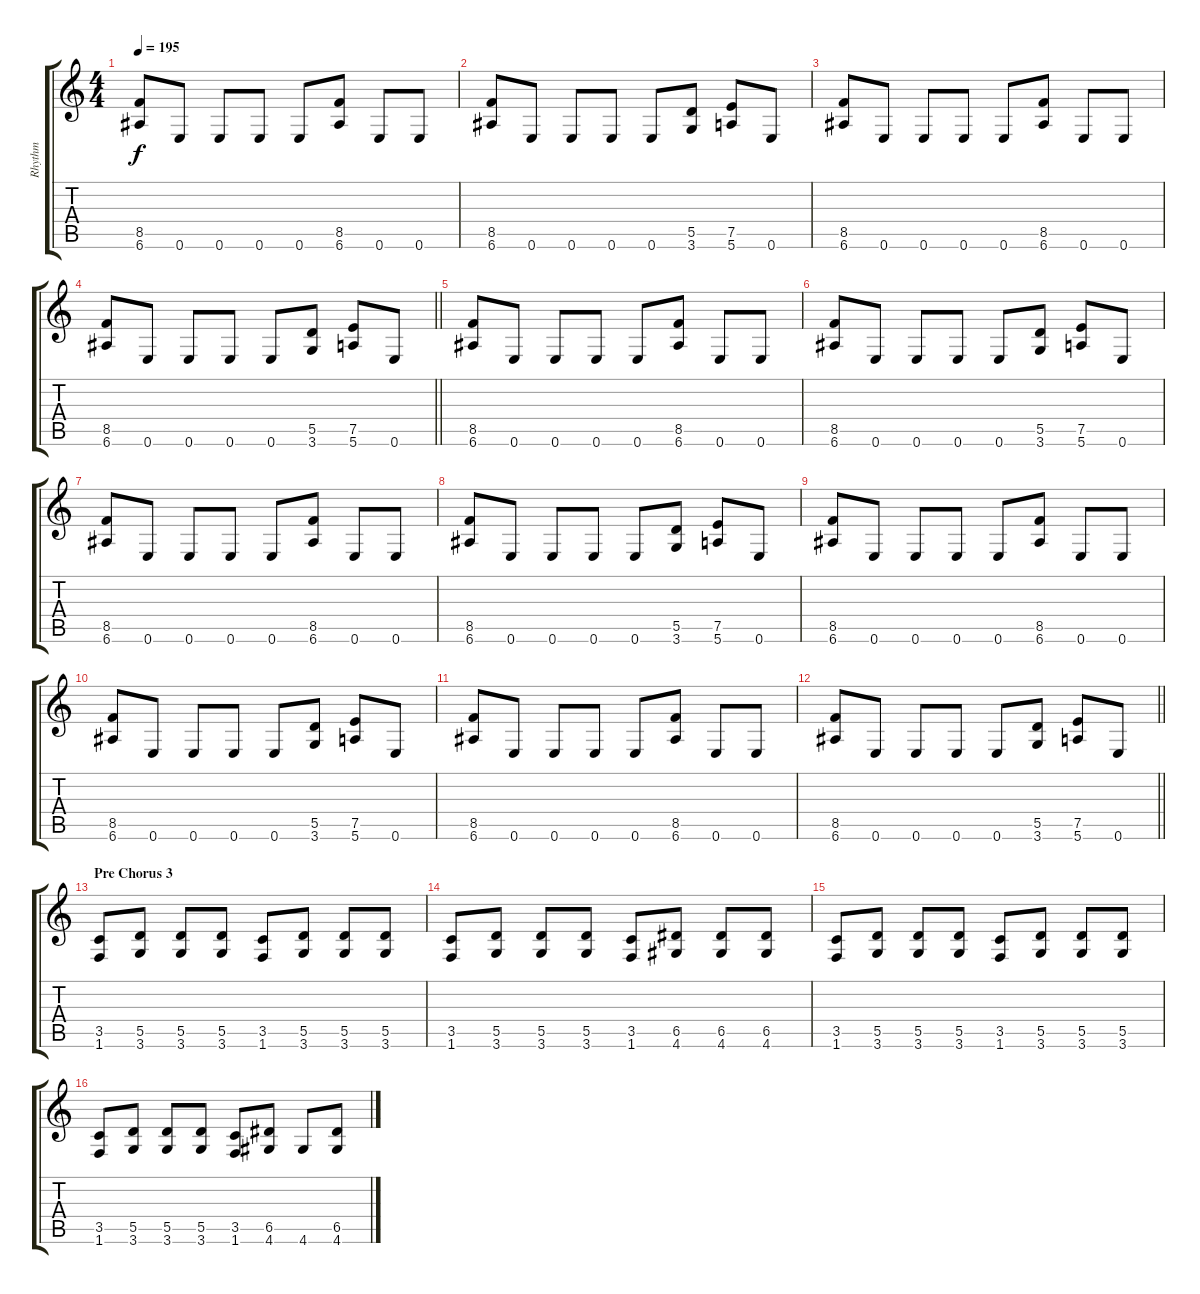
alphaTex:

\track ("Rhythm" "Rhythm") {instrument overdrivenguitar}
\staff {score tabs}
\tuning (E4 B3 G3 D3 A2 E2) {hide}
\ts (4 4)
\tempo 195
\clef g2
\ks c
(8.5 6.6).8{dy f} 0.6.8 0.6.8 0.6.8 0.6.8 (8.5 6.6).8 0.6.8 0.6.8 |
(8.5 6.6).8 0.6.8 0.6.8 0.6.8 0.6.8 (5.5 3.6).8 (7.5 5.6).8 0.6.8 |
(8.5 6.6).8 0.6.8 0.6.8 0.6.8 0.6.8 (8.5 6.6).8 0.6.8 0.6.8 |
\barLineRight lightlight
(8.5 6.6).8 0.6.8 0.6.8 0.6.8 0.6.8 (5.5 3.6).8 (7.5 5.6).8 0.6.8 |
(8.5 6.6).8 0.6.8 0.6.8 0.6.8 0.6.8 (8.5 6.6).8 0.6.8 0.6.8 |
(8.5 6.6).8 0.6.8 0.6.8 0.6.8 0.6.8 (5.5 3.6).8 (7.5 5.6).8 0.6.8 |
(8.5 6.6).8 0.6.8 0.6.8 0.6.8 0.6.8 (8.5 6.6).8 0.6.8 0.6.8 |
(8.5 6.6).8 0.6.8 0.6.8 0.6.8 0.6.8 (5.5 3.6).8 (7.5 5.6).8 0.6.8 |
(8.5 6.6).8 0.6.8 0.6.8 0.6.8 0.6.8 (8.5 6.6).8 0.6.8 0.6.8 |
(8.5 6.6).8 0.6.8 0.6.8 0.6.8 0.6.8 (5.5 3.6).8 (7.5 5.6).8 0.6.8 |
(8.5 6.6).8 0.6.8 0.6.8 0.6.8 0.6.8 (8.5 6.6).8 0.6.8 0.6.8 |
\barLineRight lightlight
(8.5 6.6).8 0.6.8 0.6.8 0.6.8 0.6.8 (5.5 3.6).8 (7.5 5.6).8 0.6.8 |
\section ("" "Pre Chorus 3")
(3.5 1.6).8 (5.5 3.6).8 (5.5 3.6).8 (5.5 3.6).8 (3.5 1.6).8 (5.5 3.6).8 (5.5 3.6).8 (5.5 3.6).8 |
(3.5 1.6).8 (5.5 3.6).8 (5.5 3.6).8 (5.5 3.6).8 (3.5 1.6).8 (6.5 4.6).8 (6.5 4.6).8 (6.5 4.6).8 |
(3.5 1.6).8 (5.5 3.6).8 (5.5 3.6).8 (5.5 3.6).8 (3.5 1.6).8 (5.5 3.6).8 (5.5 3.6).8 (5.5 3.6).8 |
(3.5 1.6).8 (5.5 3.6).8 (5.5 3.6).8 (5.5 3.6).8 (3.5 1.6).8 (6.5 4.6).8 4.6.8 (6.5 4.6).8
